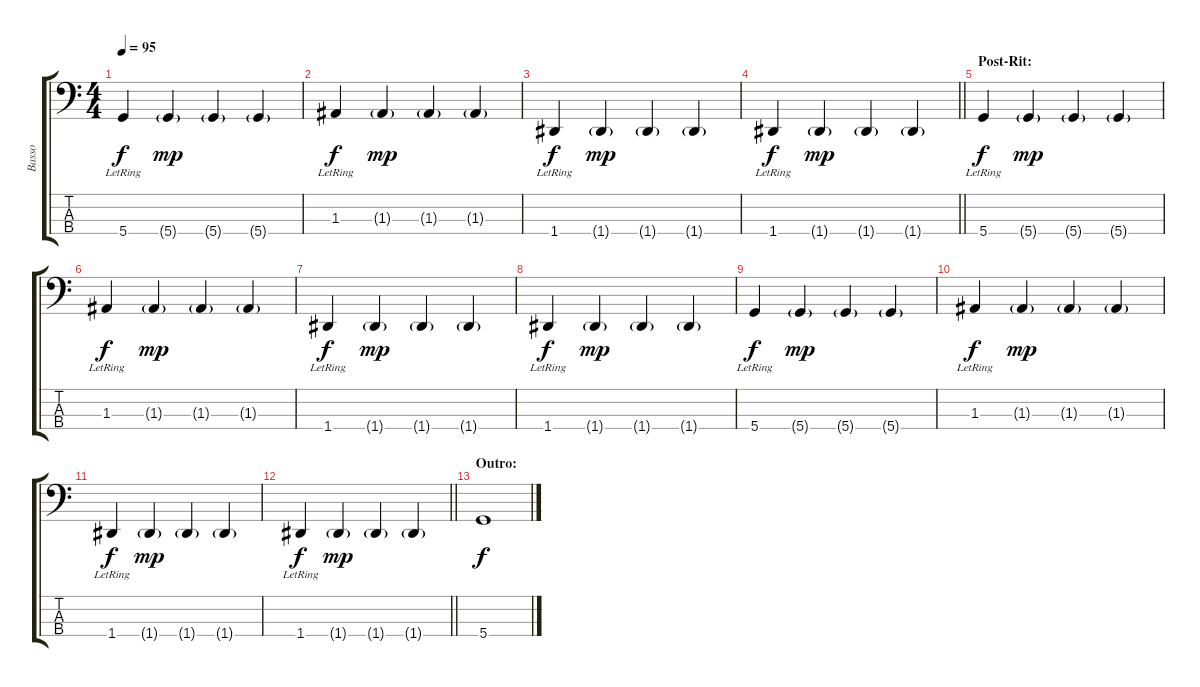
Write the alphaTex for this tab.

\track ("Basso" "Basso") {instrument electricbasspick}
\staff {score tabs}
\tuning (G2 D2 A1 D1) {hide}
\ts (4 4)
\tempo 95
\clef f4
\ks c
5.4{lr}.4{dy f} 5.4{g}.4{dy mp} 5.4{g}.4 5.4{g}.4 |
1.3{lr}.4{dy f} 1.3{g}.4{dy mp} 1.3{g}.4 1.3{g}.4 |
1.4{lr}.4{dy f} 1.4{g}.4{dy mp} 1.4{g}.4 1.4{g}.4 |
\barLineRight lightlight
1.4{lr}.4{dy f} 1.4{g}.4{dy mp} 1.4{g}.4 1.4{g}.4 |
\section ("" "Post-Rit:")
5.4{lr}.4{dy f} 5.4{g}.4{dy mp} 5.4{g}.4 5.4{g}.4 |
1.3{lr}.4{dy f} 1.3{g}.4{dy mp} 1.3{g}.4 1.3{g}.4 |
1.4{lr}.4{dy f} 1.4{g}.4{dy mp} 1.4{g}.4 1.4{g}.4 |
1.4{lr}.4{dy f} 1.4{g}.4{dy mp} 1.4{g}.4 1.4{g}.4 |
5.4{lr}.4{dy f} 5.4{g}.4{dy mp} 5.4{g}.4 5.4{g}.4 |
1.3{lr}.4{dy f} 1.3{g}.4{dy mp} 1.3{g}.4 1.3{g}.4 |
1.4{lr}.4{dy f} 1.4{g}.4{dy mp} 1.4{g}.4 1.4{g}.4 |
\barLineRight lightlight
1.4{lr}.4{dy f} 1.4{g}.4{dy mp} 1.4{g}.4 1.4{g}.4 |
\section ("" "Outro:")
5.4.1{dy f}
